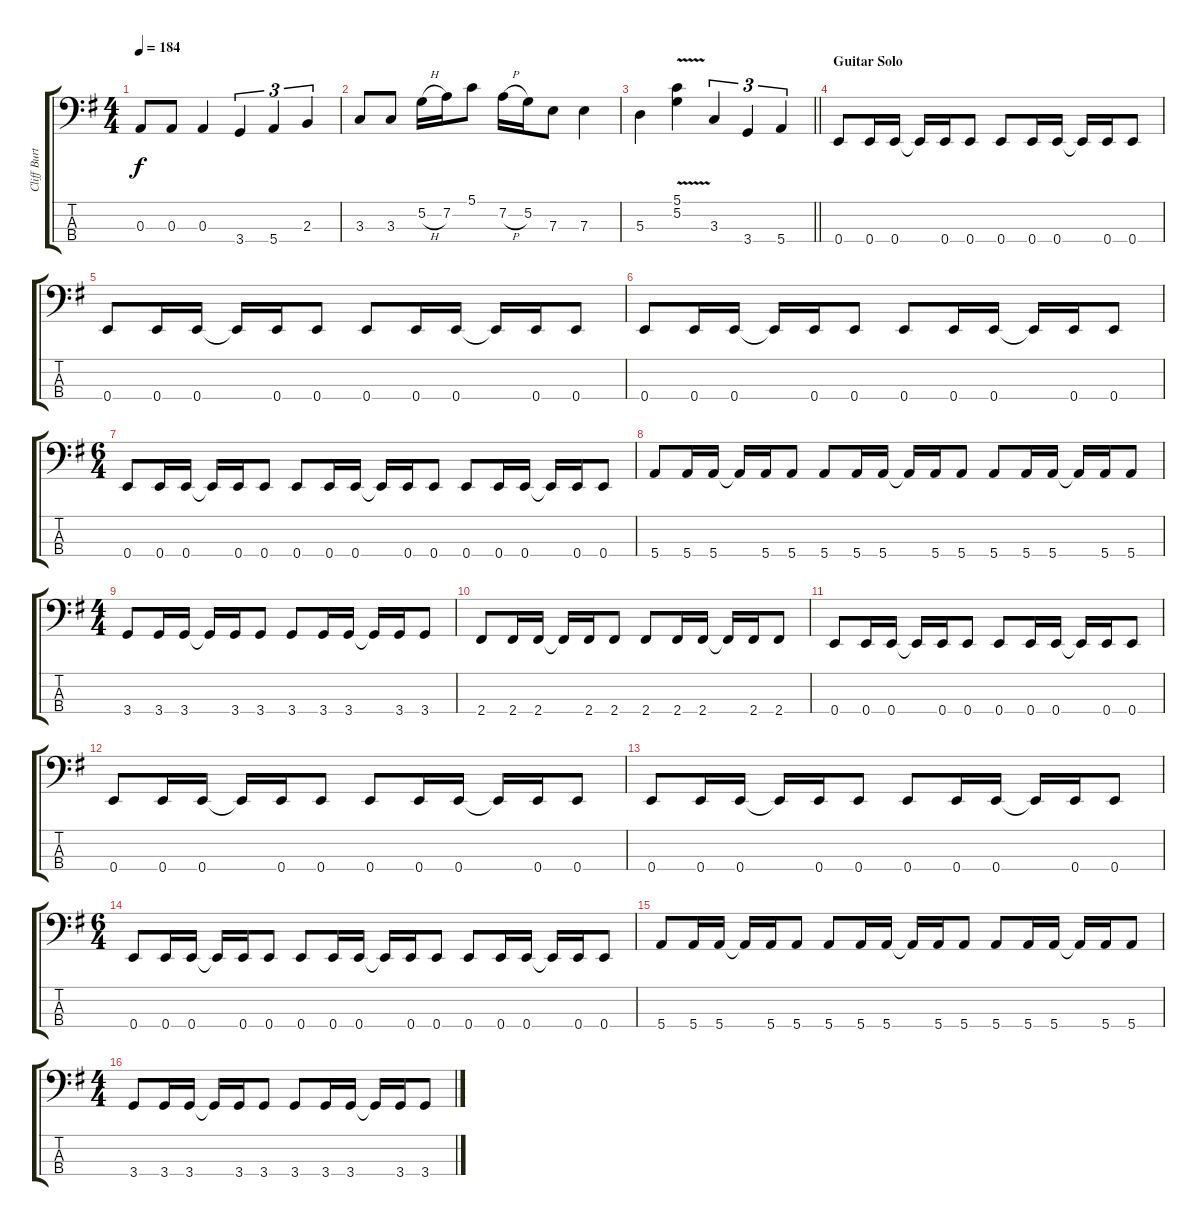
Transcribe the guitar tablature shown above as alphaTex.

\track ("Cliff Burton" "Cliff Burt") {instrument electricbassfinger}
\staff {score tabs}
\tuning (G2 D2 A1 E1) {hide}
\ts (4 4)
\tempo 184
\clef f4
\ks g
0.3.8{dy f} 0.3.8 0.3.4 3.4.4{tu (3 2)} 5.4.4{tu (3 2)} 2.3.4{tu (3 2)} |
3.3.8 3.3.8 5.2{h}.16 7.2.16 5.1.8 7.2{h}.16 5.2.16 7.3.8 7.3.4 |
\barLineRight lightlight
5.3.4 (5.1{v} 5.2{v}).4 3.3.4{tu (3 2)} 3.4.4{tu (3 2)} 5.4.4{tu (3 2)} |
\section ("" "Guitar Solo")
0.4.8{volume 8} 0.4.16 0.4.16 0.4{t}.16 0.4.16 0.4.8 0.4.8 0.4.16 0.4.16 0.4{t}.16 0.4.16 0.4.8 |
0.4.8 0.4.16 0.4.16 0.4{t}.16 0.4.16 0.4.8 0.4.8 0.4.16 0.4.16 0.4{t}.16 0.4.16 0.4.8 |
0.4.8 0.4.16 0.4.16 0.4{t}.16 0.4.16 0.4.8 0.4.8 0.4.16 0.4.16 0.4{t}.16 0.4.16 0.4.8 |
\ts (6 4)
0.4.8 0.4.16 0.4.16 0.4{t}.16 0.4.16 0.4.8 0.4.8 0.4.16 0.4.16 0.4{t}.16 0.4.16 0.4.8 0.4.8 0.4.16 0.4.16 0.4{t}.16 0.4.16 0.4.8 |
5.4.8 5.4.16 5.4.16 5.4{t}.16 5.4.16 5.4.8 5.4.8 5.4.16 5.4.16 5.4{t}.16 5.4.16 5.4.8 5.4.8 5.4.16 5.4.16 5.4{t}.16 5.4.16 5.4.8 |
\ts (4 4)
3.4.8 3.4.16 3.4.16 3.4{t}.16 3.4.16 3.4.8 3.4.8 3.4.16 3.4.16 3.4{t}.16 3.4.16 3.4.8 |
2.4.8 2.4.16 2.4.16 2.4{t}.16 2.4.16 2.4.8 2.4.8 2.4.16 2.4.16 2.4{t}.16 2.4.16 2.4.8 |
0.4.8 0.4.16 0.4.16 0.4{t}.16 0.4.16 0.4.8 0.4.8 0.4.16 0.4.16 0.4{t}.16 0.4.16 0.4.8 |
0.4.8 0.4.16 0.4.16 0.4{t}.16 0.4.16 0.4.8 0.4.8 0.4.16 0.4.16 0.4{t}.16 0.4.16 0.4.8 |
0.4.8 0.4.16 0.4.16 0.4{t}.16 0.4.16 0.4.8 0.4.8 0.4.16 0.4.16 0.4{t}.16 0.4.16 0.4.8 |
\ts (6 4)
0.4.8 0.4.16 0.4.16 0.4{t}.16 0.4.16 0.4.8 0.4.8 0.4.16 0.4.16 0.4{t}.16 0.4.16 0.4.8 0.4.8 0.4.16 0.4.16 0.4{t}.16 0.4.16 0.4.8 |
5.4.8 5.4.16 5.4.16 5.4{t}.16 5.4.16 5.4.8 5.4.8 5.4.16 5.4.16 5.4{t}.16 5.4.16 5.4.8 5.4.8 5.4.16 5.4.16 5.4{t}.16 5.4.16 5.4.8 |
\ts (4 4)
3.4.8 3.4.16 3.4.16 3.4{t}.16 3.4.16 3.4.8 3.4.8 3.4.16 3.4.16 3.4{t}.16 3.4.16 3.4.8
